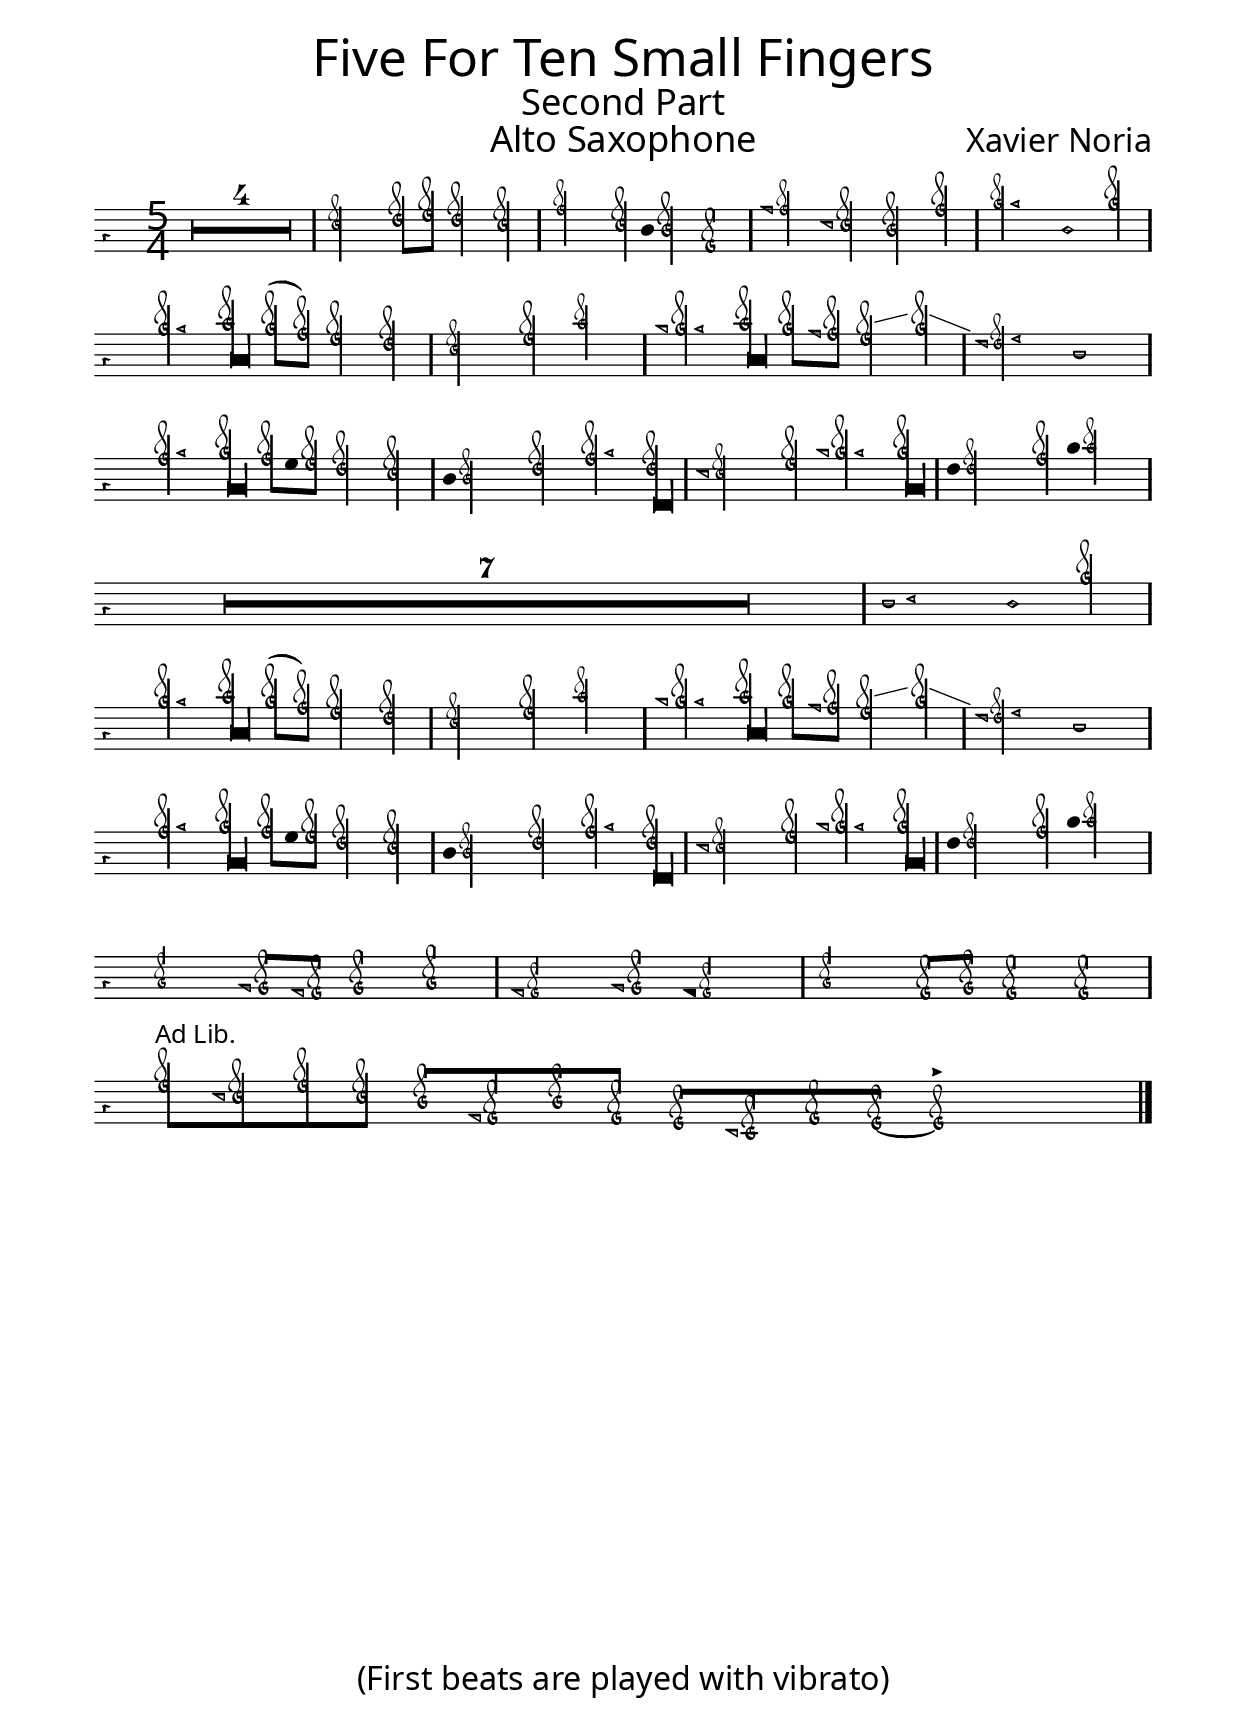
\version "2.18.0"

\version "2.16.0"

% preliminary LilyJAZZ version for testing purposes

\paper { indent = #0 }

%***********************************************************************
% MAPPING ALISTS / LOOKUP TABLES
%***********************************************************************

% MAPPING ALIST: GLYPH NAME TO UNICODE CHAR NUMBER =====================
#(define jazz-map '(
    ("noteheads.s0jazz" . #xe191) 
    ("noteheads.s1jazz" . #xe192)
    ("noteheads.s2jazz" . #xe193)
    ("noteheads.s0slashjazz" . #xe19c)
    ("noteheads.s1slashjazz" . #xe19d)
    ("noteheads.s2slashjazz" . #xe19e)
    ("noteheads.s2crossjazz" . #xe1a1)
    ("flags.u3jazz" . #xe21c)
    ("flags.u4jazz" . #xe21d)
    ("flags.u5jazz" . #xe21e)
    ("flags.u6jazz" . #xe21f)
    ("flags.u7jazz" . #xe220)
    ("flags.d3jazz" . #xe221)
    ("flags.d4jazz" . #xe222)
    ("flags.d5jazz" . #xe223)
    ("flags.d6jazz" . #xe224)
    ("flags.d7jazz" . #xe225)
    ("flags.ugracejazz" . #xe226)
    ("flags.dgracejazz" . #xe227)
    ("dots.dot" . #xe131)
    ("accidentals.doublesharpjaz" . #xe126)
    ("accidentals.sharpjazz" . #xe10f)
    ("accidentals.naturaljazz" . #xe117)
    ("accidentals.flatjazz" . #xe11b)
    ("accidentals.flatflatjazz" . #xe124)
    ("accidentals.rightparenjaz" . #xe127)
    ("accidentals.leftparenjazz" . #xe128)
    ("rests.mmendjazz" . #xe0f8)
    ("rests.0jazz" . #xe100)
    ("rests.1jazz" . #xe101)
    ("rests.0ojazz" . #xe102)
    ("rests.1ojazz" . #xe103)
    ("rests.2jazz" . #xe108)
    ("rests.3jazz" . #xe10a)
    ("rests.4jazz" . #xe10b)
    ("rests.5jazz" . #xe10c)
    ("rests.6jazz" . #xe10d)
    ("rests.7jazz" . #xe10e)
    ("clefs.Fjazz" . #xe170)
    ("scripts.ufermatajazz" . #xe132)
    ("scripts.dfermatajazz" . #xe133)
    ("scripts.asteriskjazz" . #xe138)
    ("scripts.sforzatojazz" . #xe13b)
    ("scripts.esprjazz" . #xe13c)
    ("scripts.staccatojazz" . #xe13d)
    ("scripts.tenutojazz" . #xe140)
    ("scripts.uportatojazz" . #xe141)
    ("scripts.dportatojazz" . #xe142)
    ("scripts.umarcatojazz" . #xe143)
    ("scripts.dmarcatojazz" . #xe144)
    ("scripts.openjazz" . #xe145)
    ("scripts.stoppedjazz" . #xe148)
    ("scripts.trilljazz" . #xe14d)
    ("scripts.segnojazz" . #xe153)
    ("scripts.varsegnojazz" . #xe154)
    ("scripts.codajazz" . #xe155)
    ("scripts.varcodajazz" . #xe156)
    ("scripts.trill_elementjazz" . #xe15c)
    ("scripts.trilelementjazz" . #xe15f)
    ("scripts.pralljazz" . #xe160)
    ("scripts.prallpralljazz" . #xe162)
    ("clefs.F_changejazz" . #xe171)
    ("clefs.Gjazz" . #xe172)
    ("clefs.G_changejazz" . #xe173)
    ("timesig.C44jazz" . #xe178)
    ("timesig.C22jazz" . #xe179)
    ("zerojazz" . #x0030)
    ("onejazz" . #x0031)
    ("twojazz" . #x0032)
    ("threejazz" . #x0033)
    ("fourjazz" . #x0034)
    ("fivejazz" . #x0035)
    ("sixjazz" . #x0036)
    ("sevenjazz" . #x0037)
    ("eightjazz" . #x0038)
    ("ninejazz" . #x0039)
    ("Fjazz" . #x0046)
    ("fjazz" . #x0066)
    ("mjazz" . #x006d)
    ("pjazz" . #x0070)
    ("rjazz" . #x0072)
    ("sjazz" . #x0073)
    ("zjazz" . #x007a)))                            

#(define jazz-alteration-glyph-name-alist
  '((0 . "accidentals.naturaljazz")
    (-1/2 . "accidentals.flatjazz")
    (1/2 . "accidentals.sharpjazz")
    (1 . "accidentals.doublesharpjaz")
    (-1 . "accidentals.flatflatjazz")))


%***********************************************************************
%  JAZZ GLYPH ACCESS
%***********************************************************************

#(define-markup-command (jazzchar layout props charnum) (number?)
  "char for jazz characters"
    (interpret-markup layout props
      (markup (#:fontsize 5 #:override '(font-name . "LilyJAZZ") #:char charnum))))

% JAZZGLYPH: REPLACEMENT FOR MUSICGLYPH ================================
#(define-markup-command (jazzglyph layout props glyphname) (string?)
  "musicglyph replacemet for jazz (i. e. non-Feta) characters"
    (let* ((charnum (cdr (assoc glyphname  jazz-map))))
    (interpret-markup layout props
      (markup (#:fontsize 5 #:override '(font-name . "LilyJAZZ") #:char charnum)))))


%***********************************************************************
%  JAZZ CLEFS
%***********************************************************************

#(define (jazz-clef grob)
  "jazz clef stencil"
  (let* ((glyphname (string-append (ly:grob-property grob 'glyph-name) "jazz")))    
    (if (pair? (assoc glyphname jazz-map))
        (grob-interpret-markup grob (markup #:jazzglyph glyphname))
        (ly:clef::print grob))))


%***********************************************************************
% KEY SIGNATURES
%***********************************************************************

#(define (jazz-keysig grob)
  "stencil: jazz key signature (including cancellation)"
  (let* ((altlist (ly:grob-property grob 'alteration-alist))
    (c0pos (ly:grob-property grob 'c0-position))
    (keysig-stencil '()))
    (for-each (lambda (alt) 
         (let* ((alteration (if (grob::has-interface grob 'key-cancellation-interface) 0 (cdr alt)))
         (glyphname (assoc-get alteration jazz-alteration-glyph-name-alist ""))
         (padding (cond
           ((< alteration 0) 0.25)  ; any kind of flat
           ((= alteration 0) 0.05)    ;  natural
           ((< alteration 1) 0.1)    ; sharp (less than double sharp)
           (else -0.4)))                ; double sharp
         (ypos (key-signature-interface::alteration-position (car alt) (cdr alt) c0pos))
         (acc-stencil (grob-interpret-markup grob (markup #:raise (/ ypos 2) #:jazzglyph glyphname))))
         (set! keysig-stencil (ly:stencil-combine-at-edge acc-stencil X RIGHT keysig-stencil padding)))) altlist)
    keysig-stencil))


%***********************************************************************
% TIME SIGNATURE
%***********************************************************************

#(define (jazz-timesig grob)
  (let* ((style (ly:grob-property grob 'style))
         (fraction (ly:grob-property grob 'fraction))
         (glyphname (if (equal? style 'C) 
                (cond 
                   ((equal? fraction '(4 . 4)) "timesig.C44jazz")
                   ((equal? fraction '(2 . 2)) "timesig.C22jazz")
                   (else "")) "")))
    (if (equal? glyphname "")
        (ly:time-signature::print grob)
        (grob-interpret-markup grob (markup #:fontsize -5 #:jazzglyph glyphname)))))


%***********************************************************************
% NOTE HEADS
%***********************************************************************

#(define (jazz-notehead grob)
  "stencil: jazz noteheads"
  (let* ((log (ly:grob-property grob 'duration-log)))
     (set! (ly:grob-property grob 'stem-attachment) '(1.0 . 0.35))
     (grob-interpret-markup grob
      (cond 
         ((<= log 0) (markup #:jazzglyph "noteheads.s0jazz"))
         ((<= log 1) (markup #:jazzglyph "noteheads.s1jazz"))  
	 (else  (markup #:jazzglyph "noteheads.s2jazz"))))))

%***********************************************************************
% FLAGS
%***********************************************************************

#(define (jazz-flag grob)
  "stencil: jazz flags"
   (let* ((stem-grob (ly:grob-parent grob X))
          (log (ly:grob-property stem-grob 'duration-log))
          (dir (ly:grob-property stem-grob 'direction))
          (stem-width (* (ly:staff-symbol-line-thickness grob) (ly:grob-property stem-grob 'thickness)))
          (glyphname (string-append "flags." (if (> dir 0) "u" "d") (number->string log) "jazz"))
          (flag-stencil (grob-interpret-markup grob (markup #:jazzglyph glyphname)))
          (flag-pos (cons (* stem-width -1) 0))
          (stroke-style (ly:grob-property grob 'stroke-style))
          (stroke-stencil (if (equal? stroke-style "grace")
                              (if (equal? dir UP) 
                                  (make-line-stencil 0.15 -0.5 -1.6 0.75 -0.6)
                                  (make-line-stencil 0.15 -0.4 1.6 0.85 0.6))
     ;                             (grob-interpret-markup grob (markup #:jazzglyph "flags.ugracejazz"))
     ;                             (grob-interpret-markup grob (markup #:jazzglyph "flags.dgracejazz")))
                              empty-stencil)))
          (ly:stencil-translate (ly:stencil-add flag-stencil stroke-stencil) flag-pos)))


%***********************************************************************
% DOTS (DURATION)
%***********************************************************************

#(define (jazz-dots grob)
  "stencil: jazz duration dots"
  (let* ((dot-count (ly:grob-property grob 'dot-count)))
     (grob-interpret-markup grob (markup
         (if (>= dot-count 1) (markup #:translate '(0.4 . 0) #:jazzglyph "dots.dot") (markup #:null))
         (if (>= dot-count 2) (markup #:translate '(0.25 . 0) #:jazzglyph "dots.dot") (markup #:null))
         (if (>= dot-count 3) (markup #:translate '(0.25 . 0) #:jazzglyph "dots.dot") (markup #:null))
         (if (>= dot-count 4) (markup #:translate '(0.25 . 0) #:jazzglyph "dots.dot") (markup #:null))
         (if (>= dot-count 5) (markup #:translate '(0.25 . 0) #:jazzglyph "dots.dot") (markup #:null))))))         


%***********************************************************************
% ACCIDENTALS
%***********************************************************************

% ACCIDENTALS (MUSICAL CONTEXT) ========================================
#(define (jazz-accidental grob)
   "stencil: jazz accidentals in front of notes or used as suggestions"
  (let* ((alt (ly:grob-property grob 'alteration))
         (show (if (null? (ly:grob-property grob 'forced)) (if (null? (ly:grob-object grob 'tie)) #t #f ) #t )))
    (if (equal? show #t)
      (grob-interpret-markup grob (markup #:jazzglyph (assoc-get alt jazz-alteration-glyph-name-alist "")))
      (ly:accidental-interface::print grob))))

% CAUTIONARY ACCIDENTALS (MUSICAL CONTEXT) =============================
#(define (jazz-accidental-cautionary grob)
   "stencil: jazz cautionary accidentals in front of notes"
  (let* ((alt (ly:grob-property grob 'alteration)))
    (grob-interpret-markup grob
      (case alt 
         ((1) (markup #:concat (
                     #:translate '(0 . -0.05) #:jazzglyph "accidentals.leftparenjazz" 
                     #:jazzglyph "accidentals.doublesharpjaz"                         
                     #:translate '(0 . 0.05) #:jazzglyph "accidentals.rightparenjaz" )))
         ((1/2) (markup #:concat (
                     #:translate '(0 . -0.1) #:jazzglyph "accidentals.leftparenjazz" 
                     #:jazzglyph "accidentals.sharpjazz"                       
                     #:translate '(0 . 0.3) #:jazzglyph "accidentals.rightparenjaz" )))
         ((0) (markup #:concat (
                     #:translate '(0.1 . 0) #:rotate 5 #:jazzglyph "accidentals.leftparenjazz" 
                     #:jazzglyph "accidentals.naturaljazz"                          
                     #:translate '(0.05 . 0.3) #:rotate 5 #:jazzglyph "accidentals.rightparenjaz" )))
         ((-1/2) (markup #:concat (
                     #:translate '(-0.15 . 0.3) #:jazzglyph "accidentals.leftparenjazz" 
                     #:jazzglyph "accidentals.flatjazz"                                   
                     #:translate '(0 . 0.2) #:jazzglyph "accidentals.rightparenjaz" )))   ;   
         ((-1) (markup #:concat (
                     #:translate '(-0.15 . 0.5) #:jazzglyph "accidentals.leftparenjazz" 
                     #:jazzglyph "accidentals.flatflatjazz"                                  
                     #:translate '(-0.1 . 0.4) #:jazzglyph "accidentals.rightparenjaz" )))))))


%***********************************************************************
% RESTS
%***********************************************************************

#(define (jazz-rest grob)
  (let* ((duration (ly:grob-property grob 'duration-log))
         (glyphname (string-append "rests." (number->string duration) "jazz")))
      (grob-interpret-markup grob (markup #:jazzglyph glyphname))))


%***********************************************************************
% DYNAMICS
%***********************************************************************

  sfpp = #(make-dynamic-script  "sfpp" )
% re-defined because of spefilal f with horizontal bar for ligatures/grouping:
  ff = #(make-dynamic-script  "FF" )
  fff = #(make-dynamic-script  "FFF" )
  ffff = #(make-dynamic-script  "FFFF" )
  fffff = #(make-dynamic-script  "FFFFF" )

% to do: make reversible for \jazzOff
#(define-markup-command (dynamic layout props arg)
  (markup?)
  #:category font
  "Use jazz instead of feta for dynamic markup font."
  (interpret-markup layout props (markup #:fontsize 5 #:override '(font-name . "LilyJAZZ") arg)))



%***********************************************************************
% ACCENTS
%***********************************************************************

#(define (jazz-articulation grob)
  (let* ((dir (ly:grob-property grob 'direction))
           (var (ly:grob-property grob 'script-stencil))
           (glyphname (if (= dir DOWN) (car (cdr var)) (cdr (cdr var))))
           (jazzchar (assoc-get (string-append "scripts." glyphname "jazz") jazz-map 0 )))
     (if (> jazzchar 0) 
         (grob-interpret-markup grob (markup #:jazzchar jazzchar))
         (ly:script-interface::print grob))))


fermataMarkup =
#(make-music 'MultiMeasureTextEvent
             'tweaks (list
                      ;; Set the 'text based on the 'direction
                      (cons 'text (lambda (grob)
                                    (if (eq? (ly:grob-property grob 'direction) DOWN)
                                        (markup #:concat (" " #:jazzglyph "scripts.dfermatajazz"))
                                        (markup #:concat (" " #:jazzglyph "scripts.ufermatajazz")))))
                      (cons 'outside-staff-priority 40)
                      (cons 'outside-staff-padding 0)))


makeUnpurePureContainer =
        #(ly:make-unpure-pure-container
       ly:grob::stencil-height
       (lambda (grob start end) (ly:grob::stencil-height grob)))  


jazzOn = {
  \override Staff.Clef #'stencil = #jazz-clef
  \override Score.BarNumber #'stencil = ##f
  
  \override Staff.KeySignature #'stencil = #jazz-keysig
  \override Staff.KeyCancellation #'stencil = #jazz-keysig

  \override Staff.TimeSignature #'stencil = #jazz-timesig
  
  \override Staff.NoteHead #'stencil = #jazz-notehead  
  \override Staff.NoteHead #'Y-extent = \makeUnpurePureContainer
  
  \override Staff.Stem #'thickness = #2
  \override Staff.Beam #'beam-thickness = #0.55
  \override Staff.Flag #'stencil = #jazz-flag
  \override Staff.Flag #'Y-extent = \makeUnpurePureContainer

  \override Staff.Dots #'stencil = #jazz-dots
  \override Staff.Accidental #'stencil = #jazz-accidental
  \override Staff.Accidental #'Y-extent = \makeUnpurePureContainer
  
  \override Staff.AccidentalCautionary #'stencil = #jazz-accidental-cautionary
  \override Staff.AccidentalCautionary #'Y-extent = \makeUnpurePureContainer

  \override Staff.AccidentalSuggestion #'stencil = #jazz-accidental
  \override Staff.AccidentalSuggestion #'Y-extent = \makeUnpurePureContainer
        
  \override Staff.Script #'stencil = #jazz-articulation        
  
  \override Staff.Rest #'stencil = #jazz-rest
  \override Staff.Slur #'thickness = #2.5
  \override Staff.Tie #'thickness = #2.5
  \override Staff.BarLine #'hair-thickness = #3  
  \override Score.BarNumber #'font-name = #"LilyJAZZ Text"

  \override Staff.TimeSignature #'font-name = #"LilyJAZZ"
  \override Staff.TimeSignature #'font-size = #5
  
  \override Staff.DynamicText #'font-name = #"LilyJAZZ"
  \override Staff.DynamicText #'font-size = #6

  \override Score.RehearsalMark #'font-name = #"LilyJAZZ Text"
  \override Score.MetronomeMark #'font-name = #"LilyJAZZ Text"

  \override Staff.TextScript #'font-name = #"LilyJAZZ Text"   
  \override Staff.TextScript #'font-size = #1

  \override Staff.InstrumentName #'font-name = #"LilyJAZZ Text"   
  
  \override Staff.TupletNumber #'font-name = "LilyJAZZ Text"
  \override Staff.TupletBracket #'thickness = #1.5
  
  \override Score.VoltaBracket #'font-name = #"LilyJAZZ Text"
  \override Score.VoltaBracket #'font-size = #0
  \override Score.VoltaBracket #'thickness = #2
}

jazzOff = {
  \revert Staff.Clef #'stencil
  
  \revert Staff.KeySignature #'stencil
  \revert Staff.KeyCancellation #'stenci
  
  \revert Staff.TimeSignature #'stencil

  \revert Staff.NoteHead #'stencil
  \revert Staff.NoteHead #'Y-extent
  \revert Staff.Stem #'thickness
  \revert Staff.Beam #'beam-thickness
  \revert Staff.Flag #'stencil
  \revert Staff.Dots #'stencil
  \revert Staff.Accidental #'stencil
  \revert Staff.AccidentalCautionary #'stencil
  \revert Staff.AccidentalSuggestion #'stencil
  \revert Staff.Script #'stencil 
  \revert Staff.Rest #'stencil
  \revert Staff.Slur #'thickness 
  \revert Staff.Tie #'thickness
  \revert Staff.BarLine #'hair-thickness
  \revert Score.BarNumber #'font-name
  \revert Staff.TimeSignature #'font-name
  \revert Staff.TimeSignature #'font-size
  \revert Staff.DynamicText #'font-name
  \revert Staff.DynamicText #'font-size
  \revert Score.RehearsalMark #'font-name
  \revert Score.MetronomeMark #'font-name
  \revert Staff.TextScript #'font-name  
  \revert Staff.TextScript #'font-size
  \revert Staff.InstrumentName #'font-name   
  \revert Staff.TupletNumber #'font-name
  \revert Staff.TupletBracket #'thickness
  \revert Score.VoltaBracket #'font-name
  \revert Score.VoltaBracket #'font-size
  \revert Score.VoltaBracket #'thickness
}




\include "../shared/common.ly"

\header {
  title      = \markup { \fontsize #3 \override #'(font-name . "LilyJAZZ Text") "Five For Ten Small Fingers" }
  subtitle   = \markup { \fontsize #3 \override #'(font-name . "LilyJAZZ Text") "Second Part" }
  composer   = \markup { \fontsize #3 \override #'(font-name . "LilyJAZZ Text") "Xavier Noria" }
  instrument = \markup { \fontsize #3 \override #'(font-name . "LilyJAZZ Text") "Alto Saxophone" }
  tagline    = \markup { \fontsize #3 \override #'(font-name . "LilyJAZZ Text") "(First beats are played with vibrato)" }
}

melody = \relative c'' {
  \jazzOn

  \clef treble
  \time 5/4

  R1*5/4*4 | c2 d8 e8 d4 c4 | f2 c4 bf f4 | fs'2 cs4 b fs' | g2. r4 g4 \break
  g4. a8 g8( f8) e4 d4 | c2 e4 a2 | gs4. a8 gs8 fs8 e4\glissando gs4\glissando ds2. r2 | \break
  f4. g8 f8 ef8 d4 c4 | bf2 d4 f4. d8 | cs2 e4 gs4. gs8 | df2 f4 af2 | \break

  \once \override MultiMeasureRest #'minimum-length = #74
  R1*5/4*7 | r2. r4 g4 | \break

  g4. a8 g8( f8) e4 d4 | c2 e4 a2 | gs4. a8 gs8 fs8 e4\glissando gs4\glissando ds2. r2 | \break
  f4. g8 f8 ef8 d4 c4 | bf2 d4 f4. d8 | cs2 e4 gs4. gs8 | df2 f4 af2 | \break

  a,2 gs8 fs8 gs4 a4 | fs2 gs4 f2 | a2 f8 g8 f4 f4 | \break

  \cadenzaOn
  e'8[^"Ad Lib." cs8 e8 cs8] b8[ fs8 b8 fs8] e8[ cs8 fs8 e8] ~ e1\fermata \bar "|."
}

\score {
  { \melody }
}
